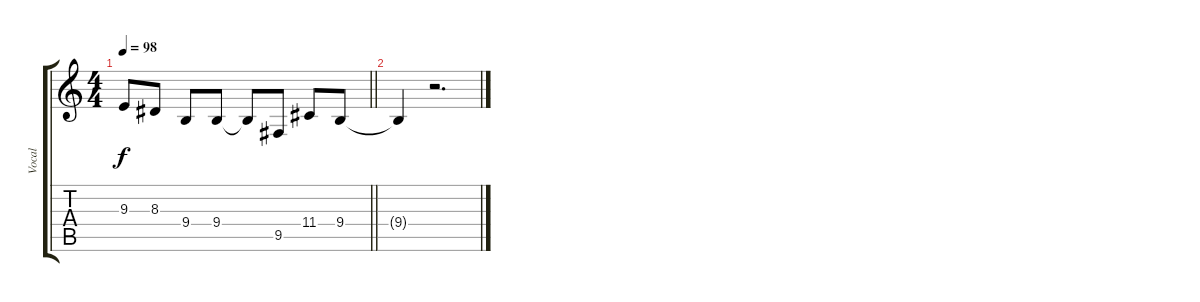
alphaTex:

\track ("Vocal" "Vocal") {instrument viola}
\staff {score tabs}
\tuning (E4 B3 G3 D3 A2 E2) {hide}
\ts (4 4)
\tempo 98
\clef g2
\barLineRight lightlight
\ks c
9.3.8{dy f} 8.3.8 9.4.8 9.4.8 9.4{t}.8 9.5.8 11.4.8 9.4.8 |
9.4{t}.4 r.2{d}
